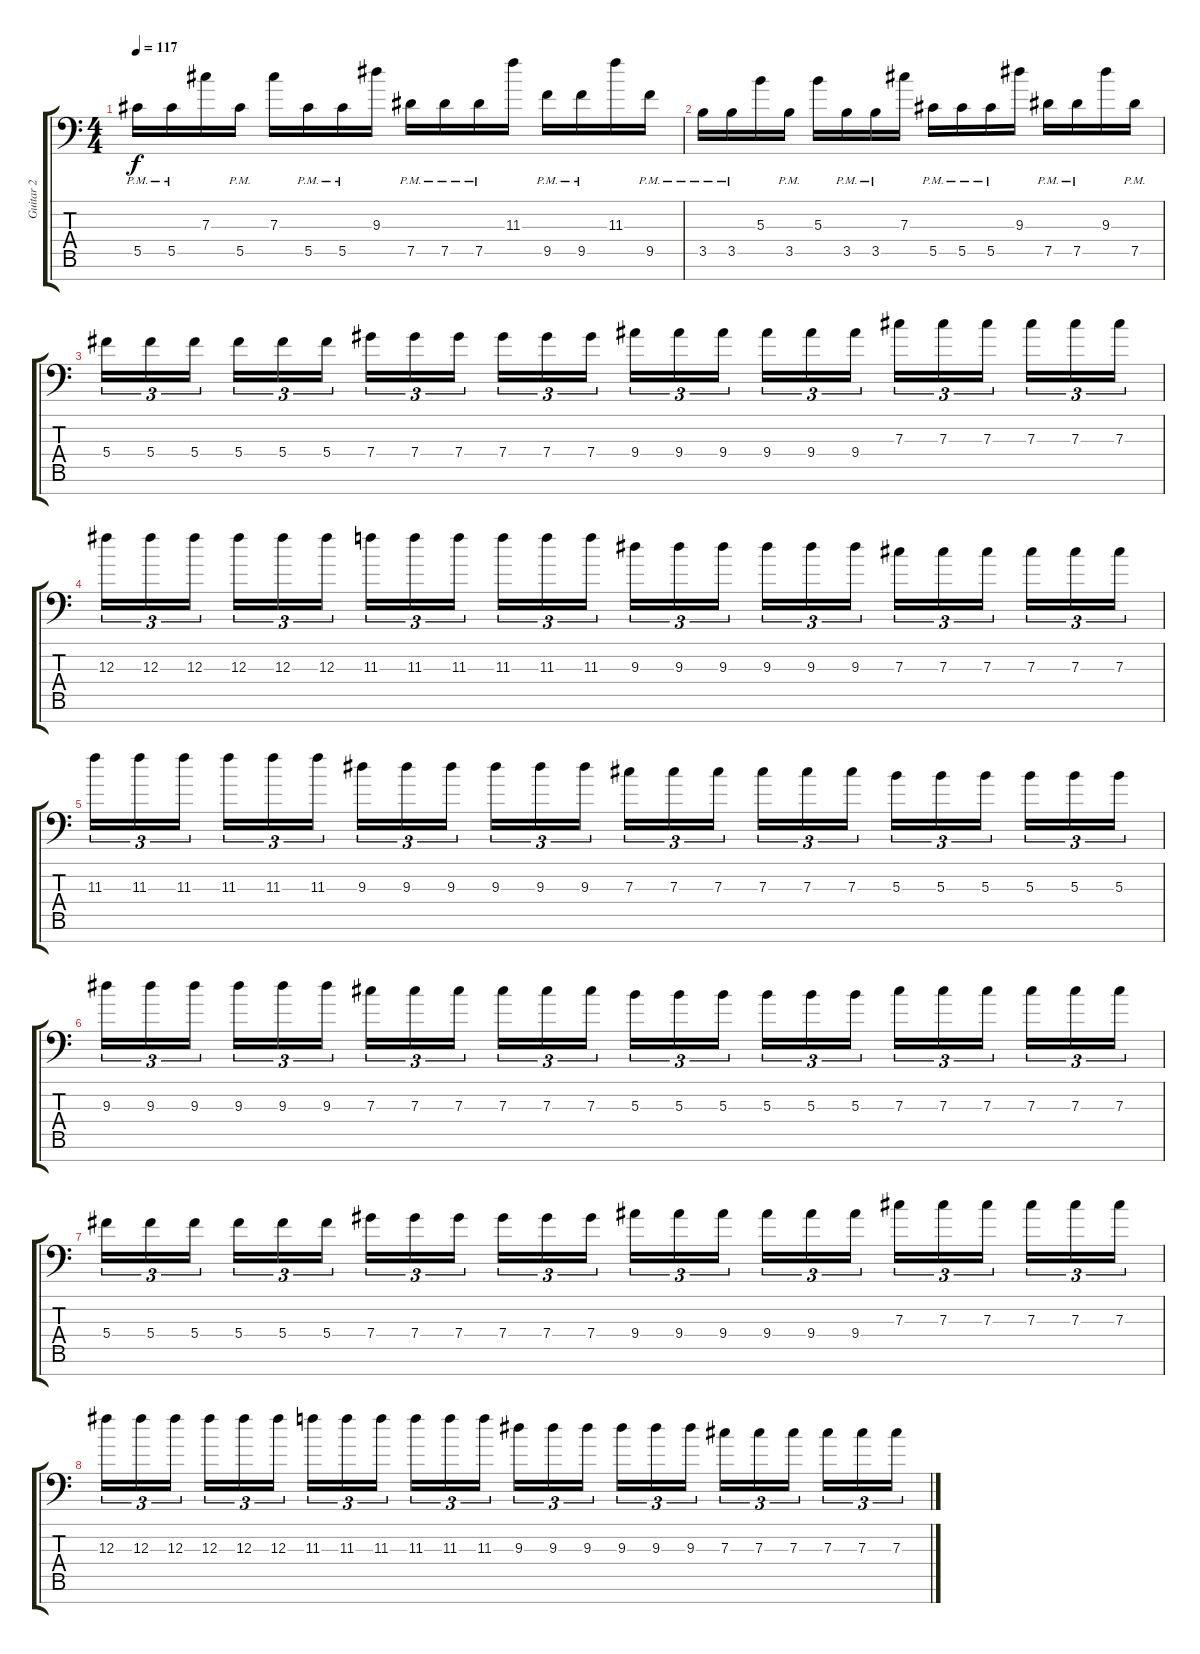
\track ("Guitar 2" "Guitar 2") {instrument distortionguitar}
\staff {score tabs}
\tuning (Eb4 Bb3 Gb3 Db3 Ab2 Eb2 Bb1) {hide}
\ts (4 4)
\tempo 117
\clef f4
\ks c
5.5{pm}.16{dy f} 5.5{pm}.16 7.3.16 5.5{pm}.16 7.3.16 5.5{pm}.16 5.5{pm}.16 9.3.16 7.5{pm}.16 7.5{pm}.16 7.5{pm}.16 11.3.16 9.5{pm}.16 9.5{pm}.16 11.3.16 9.5{pm}.16 |
3.5{pm}.16 3.5{pm}.16 5.3.16 3.5{pm}.16 5.3.16 3.5{pm}.16 3.5{pm}.16 7.3.16 5.5{pm}.16 5.5{pm}.16 5.5{pm}.16 9.3.16 7.5{pm}.16 7.5{pm}.16 9.3.16 7.5{pm}.16 |
5.4.16{tu (3 2)} 5.4.16{tu (3 2)} 5.4.16{tu (3 2) beam splitsecondary} 5.4.16{tu (3 2)} 5.4.16{tu (3 2)} 5.4.16{tu (3 2)} 7.4.16{tu (3 2)} 7.4.16{tu (3 2)} 7.4.16{tu (3 2) beam splitsecondary} 7.4.16{tu (3 2)} 7.4.16{tu (3 2)} 7.4.16{tu (3 2)} 9.4.16{tu (3 2)} 9.4.16{tu (3 2)} 9.4.16{tu (3 2) beam splitsecondary} 9.4.16{tu (3 2)} 9.4.16{tu (3 2)} 9.4.16{tu (3 2)} 7.3.16{tu (3 2)} 7.3.16{tu (3 2)} 7.3.16{tu (3 2) beam splitsecondary} 7.3.16{tu (3 2)} 7.3.16{tu (3 2)} 7.3.16{tu (3 2)} |
12.3.16{tu (3 2)} 12.3.16{tu (3 2)} 12.3.16{tu (3 2) beam splitsecondary} 12.3.16{tu (3 2)} 12.3.16{tu (3 2)} 12.3.16{tu (3 2)} 11.3.16{tu (3 2)} 11.3.16{tu (3 2)} 11.3.16{tu (3 2) beam splitsecondary} 11.3.16{tu (3 2)} 11.3.16{tu (3 2)} 11.3.16{tu (3 2)} 9.3.16{tu (3 2)} 9.3.16{tu (3 2)} 9.3.16{tu (3 2) beam splitsecondary} 9.3.16{tu (3 2)} 9.3.16{tu (3 2)} 9.3.16{tu (3 2)} 7.3.16{tu (3 2)} 7.3.16{tu (3 2)} 7.3.16{tu (3 2) beam splitsecondary} 7.3.16{tu (3 2)} 7.3.16{tu (3 2)} 7.3.16{tu (3 2)} |
11.3.16{tu (3 2)} 11.3.16{tu (3 2)} 11.3.16{tu (3 2) beam splitsecondary} 11.3.16{tu (3 2)} 11.3.16{tu (3 2)} 11.3.16{tu (3 2)} 9.3.16{tu (3 2)} 9.3.16{tu (3 2)} 9.3.16{tu (3 2) beam splitsecondary} 9.3.16{tu (3 2)} 9.3.16{tu (3 2)} 9.3.16{tu (3 2)} 7.3.16{tu (3 2)} 7.3.16{tu (3 2)} 7.3.16{tu (3 2) beam splitsecondary} 7.3.16{tu (3 2)} 7.3.16{tu (3 2)} 7.3.16{tu (3 2)} 5.3.16{tu (3 2)} 5.3.16{tu (3 2)} 5.3.16{tu (3 2) beam splitsecondary} 5.3.16{tu (3 2)} 5.3.16{tu (3 2)} 5.3.16{tu (3 2)} |
9.3.16{tu (3 2)} 9.3.16{tu (3 2)} 9.3.16{tu (3 2) beam splitsecondary} 9.3.16{tu (3 2)} 9.3.16{tu (3 2)} 9.3.16{tu (3 2)} 7.3.16{tu (3 2)} 7.3.16{tu (3 2)} 7.3.16{tu (3 2) beam splitsecondary} 7.3.16{tu (3 2)} 7.3.16{tu (3 2)} 7.3.16{tu (3 2)} 5.3.16{tu (3 2)} 5.3.16{tu (3 2)} 5.3.16{tu (3 2) beam splitsecondary} 5.3.16{tu (3 2)} 5.3.16{tu (3 2)} 5.3.16{tu (3 2)} 7.3.16{tu (3 2)} 7.3.16{tu (3 2)} 7.3.16{tu (3 2) beam splitsecondary} 7.3.16{tu (3 2)} 7.3.16{tu (3 2)} 7.3.16{tu (3 2)} |
5.4.16{tu (3 2)} 5.4.16{tu (3 2)} 5.4.16{tu (3 2) beam splitsecondary} 5.4.16{tu (3 2)} 5.4.16{tu (3 2)} 5.4.16{tu (3 2)} 7.4.16{tu (3 2)} 7.4.16{tu (3 2)} 7.4.16{tu (3 2) beam splitsecondary} 7.4.16{tu (3 2)} 7.4.16{tu (3 2)} 7.4.16{tu (3 2)} 9.4.16{tu (3 2)} 9.4.16{tu (3 2)} 9.4.16{tu (3 2) beam splitsecondary} 9.4.16{tu (3 2)} 9.4.16{tu (3 2)} 9.4.16{tu (3 2)} 7.3.16{tu (3 2)} 7.3.16{tu (3 2)} 7.3.16{tu (3 2) beam splitsecondary} 7.3.16{tu (3 2)} 7.3.16{tu (3 2)} 7.3.16{tu (3 2)} |
12.3.16{tu (3 2)} 12.3.16{tu (3 2)} 12.3.16{tu (3 2) beam splitsecondary} 12.3.16{tu (3 2)} 12.3.16{tu (3 2)} 12.3.16{tu (3 2)} 11.3.16{tu (3 2)} 11.3.16{tu (3 2)} 11.3.16{tu (3 2) beam splitsecondary} 11.3.16{tu (3 2)} 11.3.16{tu (3 2)} 11.3.16{tu (3 2)} 9.3.16{tu (3 2)} 9.3.16{tu (3 2)} 9.3.16{tu (3 2) beam splitsecondary} 9.3.16{tu (3 2)} 9.3.16{tu (3 2)} 9.3.16{tu (3 2)} 7.3.16{tu (3 2)} 7.3.16{tu (3 2)} 7.3.16{tu (3 2) beam splitsecondary} 7.3.16{tu (3 2)} 7.3.16{tu (3 2)} 7.3.16{tu (3 2)}
